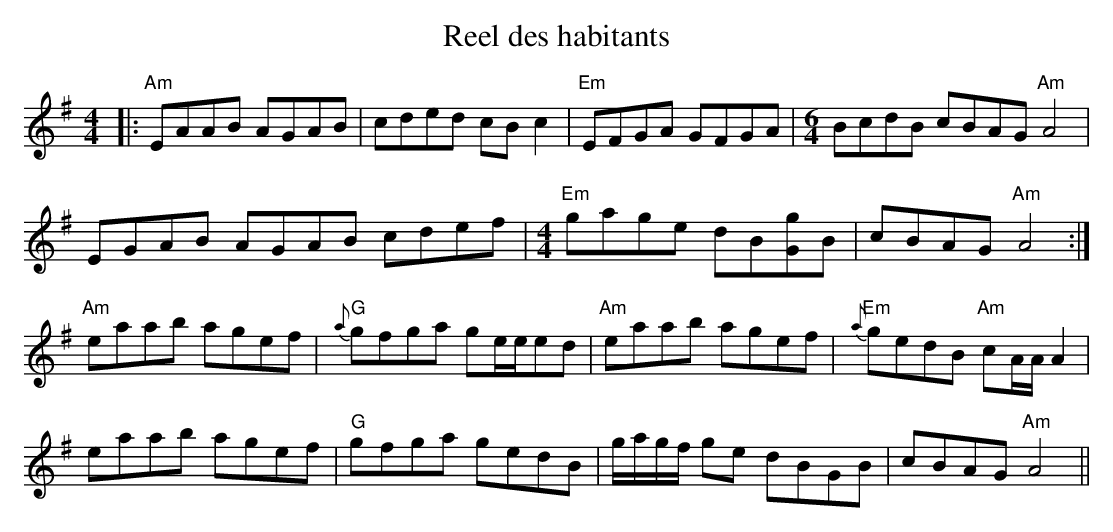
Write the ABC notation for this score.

X:1
T:Reel des habitants
M:4/4
L:1/8
K:Ador
|:"Am"EAAB AGAB|cded cBc2|"Em"EFGA GFGA|[M:6/4]BcdB cBAG "Am"A4|
EGAB AGAB cdef|[M:4/4]"Em"gage dB[Gg]B|cBAG "Am"A4:|
"Am"eaab agef|"G"{a}gfga ge/e/ed|"Am"eaab agef|"Em"{a}gedB "Am"cA/A/ A2|
eaab agef|"G"gfga gedB|g/a/g/f/ ge dBGB|cBAG "Am"A4||
